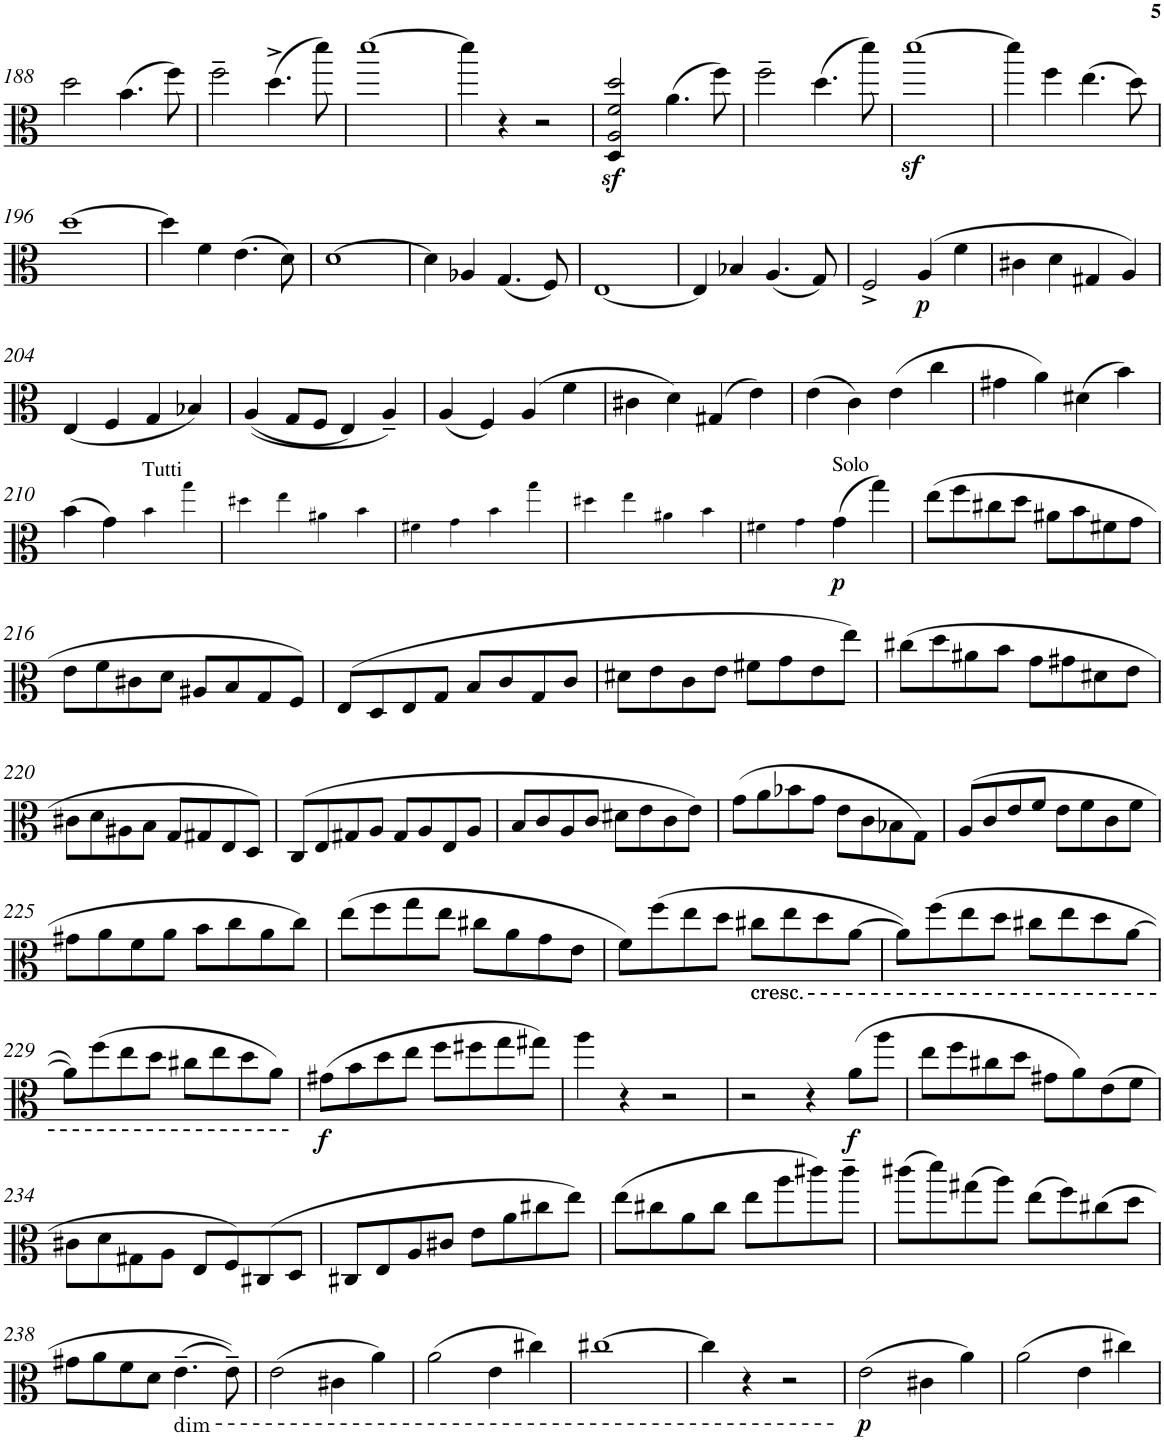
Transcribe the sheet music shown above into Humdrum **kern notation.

**kern	**dynam
*part1	*part1
*staff1	*staff1
*I"Viola	*
*I'Vla.	*
!!LO:PB:g=z
*clefC3	*
*k[]	*
*M2/2	*
*met(c|)	*
=188	=188
2dd\	.
(>4.b\	.
8ff\)	.
=189	=189
2ff~\	.
(>4.dd^\	.
8ddd\)	.
=190	=190
[1ddd	.
=191	=191
4ddd\]	.
4r	.
2r	.
=192	=192
*^	*
!	!	!LO:DY:b
2A/ 2f/ 2dd/	4D/	sf
.	2.ryy	.
(>4.a\	.	.
8ff\)	.	.
*v	*v	*
=193	=193
2ff~\	.
(>4.dd\	.
8ddd\)	.
=194	=194
[1dddz<	.
=195	=195
4ddd\]	.
4ff\	.
(>4.ee\	.
8dd\)	.
!!LO:LB:g=z
=196	=196
[1dd	.
=197	=197
4dd\]	.
4f\	.
(>4.e\	.
8d\)	.
=198	=198
[1d	.
=199	=199
4d\]	.
4A-X/	.
(<4.G/	.
8F/)	.
=200	=200
[1E	.
=201	=201
4E/]	.
4B-X/	.
(<4.A/	.
8G/)	.
=202	=202
2F^/	.
!	!LO:DY:b
(>4A/	p
4f\	.
=203	=203
4c#X\	.
4d\	.
4G#X/	.
4A/)	.
!!LO:LB:g=z
=204	=204
(<4E/	.
4F/	.
4G/	.
4B-X/)	.
=205	=205
(<(<4A/	.
8G/L	.
8F/J	.
4E/)	.
4A~/)	.
=206	=206
(<4A/	.
4F/)	.
(>4A/	.
4f\	.
=207	=207
4c#X\	.
4d\)	.
(>4G#X/	.
4e\)	.
=208	=208
(>4e\	.
4c\)	.
(>4e\	.
4cc\	.
=209	=209
4g#X\	.
4a\)	.
(>4d#X\	.
4b\)	.
!!LO:LB:g=z
=210	=210
(>4b\	.
4g\)	.
!LO:TX:a:t=Tutti	!
4b!\	.
4gg!\	.
=211	=211
4dd#X!\	.
4ee!\	.
4a#X!\	.
4b!\	.
=212	=212
4f#X!\	.
4g!\	.
4b!\	.
4gg!\	.
=213	=213
4dd#X!\	.
4ee!\	.
4a#X!\	.
4b!\	.
=214	=214
4f#X!\	.
4g!\	.
!LO:TX:a:t=Solo	!
!	!LO:DY:b
(>4g\	p
4gg\)	.
=215	=215
(>8ee\L	.
8ff\	.
8cc#X\	.
8dd\J	.
8a#X\L	.
8b\	.
8f#X\	.
8g\J	.
!!LO:LB:g=z
=216	=216
8e\L	.
8f\	.
8c#X\	.
8d\J	.
8A#X/L	.
8B/	.
8G/	.
8F/J)	.
=217	=217
(>8E/L	.
8D/	.
8E/	.
8G/J	.
8B/L	.
8c/	.
8G/	.
8c/J	.
=218	=218
8d#X\L	.
8e\	.
8c\	.
8e\J	.
8f#X\L	.
8g\	.
8e\	.
8ee\J)	.
=219	=219
(>8cc#X\L	.
8dd\	.
8a#X\	.
8b\J	.
8g\L	.
8g#X\	.
8d#X\	.
8e\J	.
!!LO:LB:g=z
=220	=220
8c#X\L	.
8d\	.
8A#X\	.
8B\J	.
8G/L	.
8G#X/	.
8E/	.
8D/J)	.
=221	=221
(>8C/L	.
8E/	.
8G#X/	.
8A/J	.
8G#/L	.
8A/	.
8E/	.
8A/J	.
=222	=222
8B/L	.
8c/	.
8A/	.
8c/J	.
8d#X\L	.
8e\	.
8c\	.
8e\J)	.
=223	=223
(>8g\L	.
8a\	.
8b-X\	.
8g\J	.
8e\L	.
8c\	.
8B-X\	.
8G\J)	.
=224	=224
(>8A/L	.
8c/	.
8e/	.
8f/J	.
8e\L	.
8f\	.
8c\	.
8f\J	.
!!LO:LB:g=z
=225	=225
8g#X\L	.
8a\	.
8f\	.
8a\J	.
8b\L	.
8cc\	.
8a\	.
8cc\J)	.
=226	=226
(>8ee\L	.
8ff\	.
8gg\	.
8ee\J	.
8cc#X\L	.
8a\	.
8g\	.
8e\J	.
=227	=227
8f\L)	.
(>8ff\	.
8ee\	.
8dd\J	.
!LO:TX:b:t=cresc.	!
!LO:TX:b:t=cresc.	!
8cc#X\L	.
8ee\	.
8dd\	.
[8a\J	.
=228	=228
8a\L])	.
(>8ff\	.
8ee\	.
8dd\J	.
8cc#X\L	.
8ee\	.
8dd\	.
[8a\J	.
!!LO:LB:g=z
=229	=229
8a\L])	.
(>8ff\	.
8ee\	.
8dd\J	.
8cc#X\L	.
8ee\	.
8dd\	.
8a\J)	.
=230	=230
!	!LO:DY:b
(>8g#X\L	f
8b\	.
8dd\	.
8ee\J	.
8ff\L	.
8ff#X\	.
8gg\	.
8gg#X\J)	.
=231	=231
4aa\	.
4r	.
2r	.
=232	=232
2r	.
4r	.
!	!LO:DY:b
(>8a\L	f
8aa\J	.
=233	=233
8ee\L	.
8ff\	.
8cc#X\	.
8dd\J	.
8g#X\L	.
8a\)	.
(>8e\	.
8f\J	.
!!LO:LB:g=z
=234	=234
8c#X\L	.
8d\	.
8G#X\	.
8A\J	.
8E/L	.
8F/)	.
(>8C#X/	.
8D/J	.
=235	=235
8C#X/L	.
8E/	.
8A/	.
8c#X/J	.
8e\L	.
8a\	.
8cc#X\	.
8ee\J)	.
=236	=236
(>8ee\L	.
8cc#X\	.
8a\	.
8cc#\J	.
8ee\L	.
8aa\	.
8ccc#X\)	.
8ccc#~\J	.
=237	=237
(>8ccc#X\L	.
8ddd\)	.
(>8gg#X\	.
8aa\J)	.
(>8ee\L	.
8ff\)	.
(>8cc#X\	.
8dd\J	.
!!LO:LB:g=z
=238	=238
8g#X\L	.
8a\	.
8f\	.
8d\J	.
!LO:TX:b:t=dim	!
(>4.e~\	.
8e~\))	.
=239	=239
(>2e\	.
4c#X\	.
4a\)	.
=240	=240
(>2a\	.
4e\	.
4cc#X\)	.
=241	=241
[1cc#X	.
=242	=242
4cc#\]	.
4r	.
2r	.
=243	=243
!	!LO:DY:b
(>2e\	p
4c#X\	.
4a\)	.
=244	=244
(>2a\	.
4e\	.
4cc#X\)	.
=	=
*-	*-
